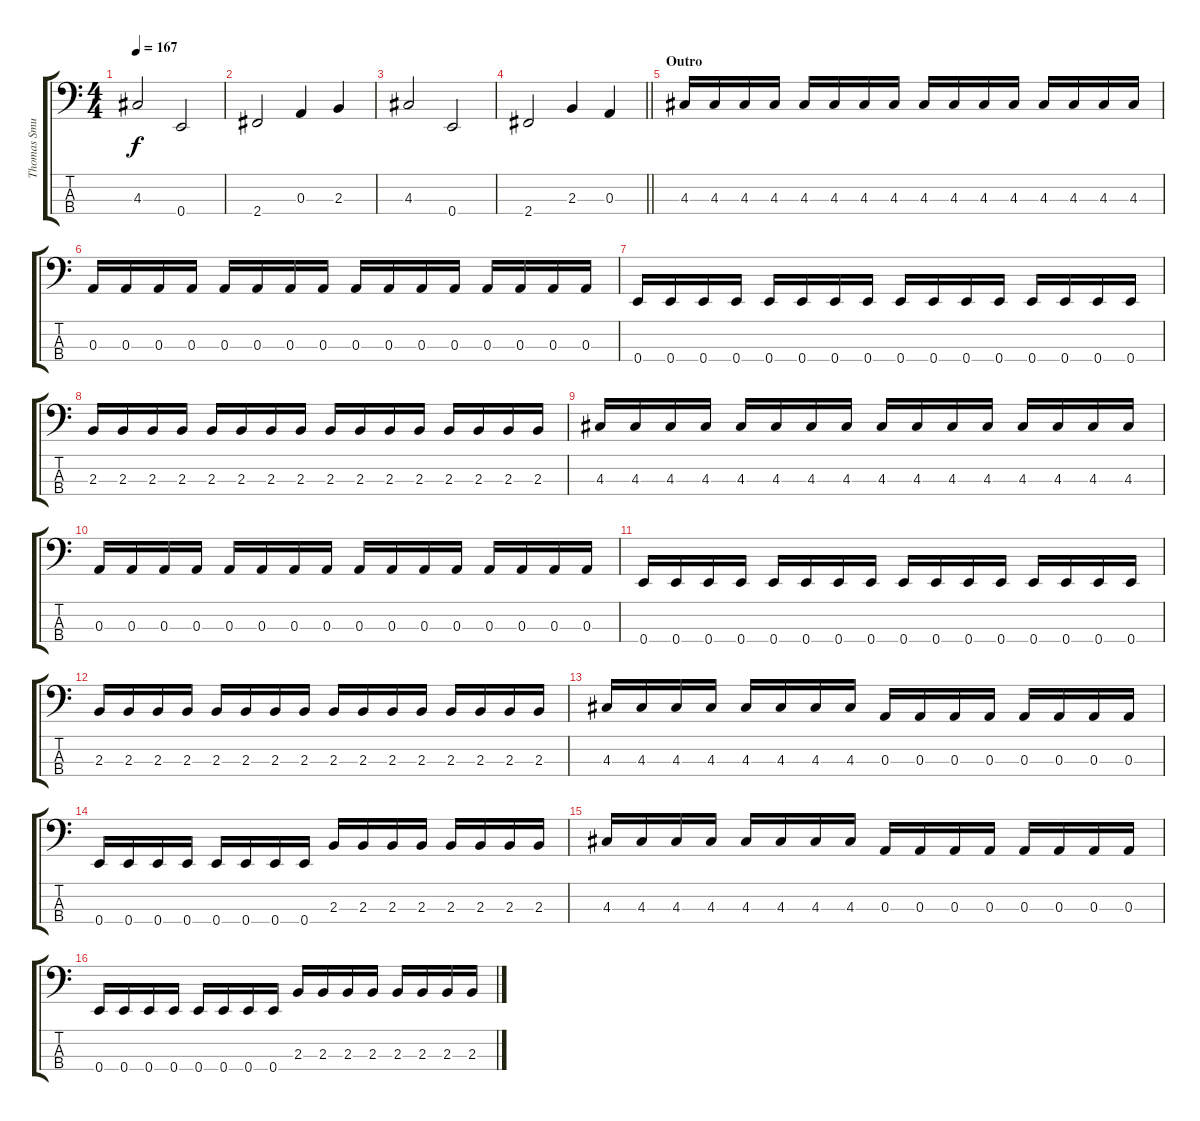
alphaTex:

\track ("Thomas Smuszinsky" "Thomas Smu") {instrument electricbassfinger}
\staff {score tabs}
\tuning (G2 D2 A1 E1) {hide}
\ts (4 4)
\tempo 167
\clef f4
\ks c
4.3.2{dy f} 0.4.2 |
2.4.2 0.3.4 2.3.4 |
4.3.2 0.4.2 |
\barLineRight lightlight
2.4.2 2.3.4 0.3.4 |
\section ("" "Outro")
4.3.16 4.3.16 4.3.16 4.3.16 4.3.16 4.3.16 4.3.16 4.3.16 4.3.16 4.3.16 4.3.16 4.3.16 4.3.16 4.3.16 4.3.16 4.3.16 |
0.3.16 0.3.16 0.3.16 0.3.16 0.3.16 0.3.16 0.3.16 0.3.16 0.3.16 0.3.16 0.3.16 0.3.16 0.3.16 0.3.16 0.3.16 0.3.16 |
0.4.16 0.4.16 0.4.16 0.4.16 0.4.16 0.4.16 0.4.16 0.4.16 0.4.16 0.4.16 0.4.16 0.4.16 0.4.16 0.4.16 0.4.16 0.4.16 |
2.3.16 2.3.16 2.3.16 2.3.16 2.3.16 2.3.16 2.3.16 2.3.16 2.3.16 2.3.16 2.3.16 2.3.16 2.3.16 2.3.16 2.3.16 2.3.16 |
4.3.16 4.3.16 4.3.16 4.3.16 4.3.16 4.3.16 4.3.16 4.3.16 4.3.16 4.3.16 4.3.16 4.3.16 4.3.16 4.3.16 4.3.16 4.3.16 |
0.3.16 0.3.16 0.3.16 0.3.16 0.3.16 0.3.16 0.3.16 0.3.16 0.3.16 0.3.16 0.3.16 0.3.16 0.3.16 0.3.16 0.3.16 0.3.16 |
0.4.16 0.4.16 0.4.16 0.4.16 0.4.16 0.4.16 0.4.16 0.4.16 0.4.16 0.4.16 0.4.16 0.4.16 0.4.16 0.4.16 0.4.16 0.4.16 |
2.3.16 2.3.16 2.3.16 2.3.16 2.3.16 2.3.16 2.3.16 2.3.16 2.3.16 2.3.16 2.3.16 2.3.16 2.3.16 2.3.16 2.3.16 2.3.16 |
4.3.16 4.3.16 4.3.16 4.3.16 4.3.16 4.3.16 4.3.16 4.3.16 0.3.16 0.3.16 0.3.16 0.3.16 0.3.16 0.3.16 0.3.16 0.3.16 |
0.4.16 0.4.16 0.4.16 0.4.16 0.4.16 0.4.16 0.4.16 0.4.16 2.3.16 2.3.16 2.3.16 2.3.16 2.3.16 2.3.16 2.3.16 2.3.16 |
4.3.16 4.3.16 4.3.16 4.3.16 4.3.16 4.3.16 4.3.16 4.3.16 0.3.16 0.3.16 0.3.16 0.3.16 0.3.16 0.3.16 0.3.16 0.3.16 |
0.4.16 0.4.16 0.4.16 0.4.16 0.4.16 0.4.16 0.4.16 0.4.16 2.3.16 2.3.16 2.3.16 2.3.16 2.3.16 2.3.16 2.3.16 2.3.16
